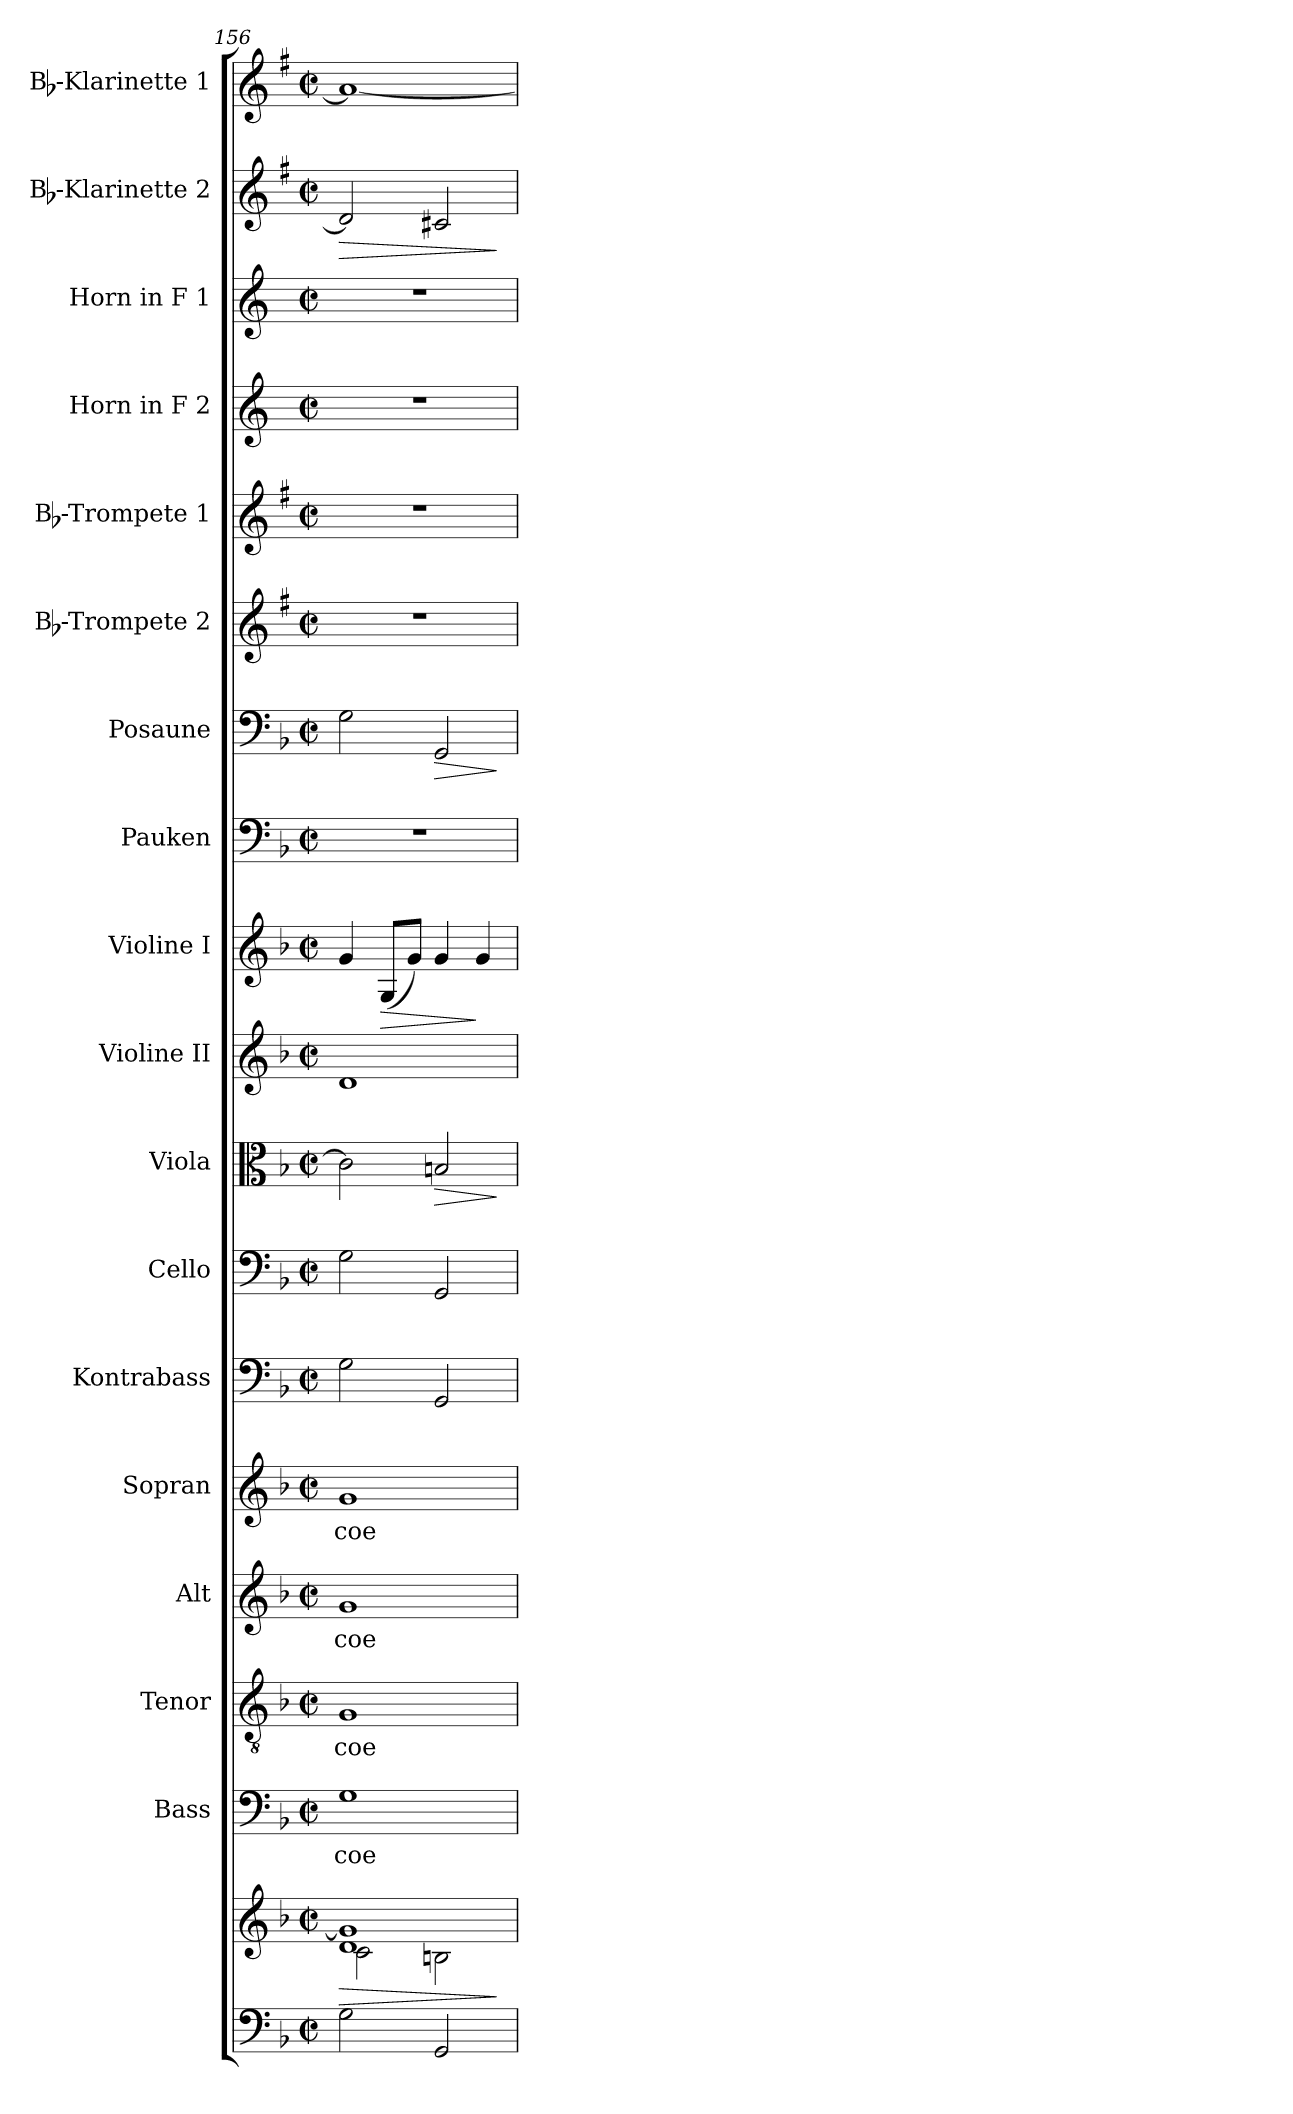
**kern	**kern	**dynam	**kern	**text	**kern	**text	**kern	**text	**kern	**text	**kern	**kern	**kern	**dynam	**kern	**kern	**dynam	**kern	**kern	**dynam	**kern	**kern	**kern	**kern	**kern	**dynam	**kern
*part18	*part18	*part18	*part17	*part17	*part16	*part16	*part15	*part15	*part14	*part14	*part13	*part12	*part11	*part11	*part10	*part9	*part9	*part8	*part7	*part7	*part6	*part5	*part4	*part3	*part2	*part2	*part1
*staff19	*staff18	*staff18/19	*staff17	*staff17	*staff16	*staff16	*staff15	*staff15	*staff14	*staff14	*staff13	*staff12	*staff11	*staff11	*staff10	*staff9	*staff9	*staff8	*staff7	*staff7	*staff6	*staff5	*staff4	*staff3	*staff2	*staff2	*staff1
*	*	*	*I"Bass	*	*I"Tenor	*	*I"Alt	*	*I"Sopran	*	*I"Kontrabass	*I"Cello	*I"Viola	*	*I"Violine II	*I"Violine I	*	*I"Pauken	*I"Posaune	*	*I"Bb-Trompete 2	*I"Bb-Trompete 1	*I"Horn in F 2	*I"Horn in F 1	*I"Bb-Klarinette 2	*	*I"Bb-Klarinette 1
*	*	*	*I'B.	*	*I'T.	*	*I'A.	*	*I'S.	*	*I'Kb.	*	*I'Vla.	*	*I'Vl. II	*I'Vl. I	*	*I'Pk.	*I'Pos.	*	*I'Bb Trp. 2	*I'Bb Trp. 1	*	*	*I'Bb Kl. 2	*	*I'Bb Kl. 1
!!LO:PB:g=z
*clefF4	*clefG2	*	*clefF4	*	*clefGv2	*	*clefG2	*	*clefG2	*	*clefF4	*clefF4	*clefC3	*	*clefG2	*clefG2	*	*clefF4	*clefF4	*	*clefG2	*clefG2	*clefG2	*clefG2	*clefG2	*	*clefG2
*	*	*	*	*	*	*	*	*	*	*	*ITrd7c12	*	*	*	*	*	*	*	*	*	*ITrd1c2	*ITrd1c2	*ITrd4c7	*ITrd4c7	*ITrd1c2	*	*ITrd1c2
*k[b-]	*k[b-]	*	*k[b-]	*	*k[b-]	*	*k[b-]	*	*k[b-]	*	*k[b-]	*k[b-]	*k[b-]	*	*k[b-]	*k[b-]	*	*k[b-]	*k[b-]	*	*k[b-]	*k[b-]	*k[b-]	*k[b-]	*k[b-]	*	*k[b-]
*F:	*F:	*	*F:	*	*F:	*	*F:	*	*F:	*	*F:	*F:	*F:	*	*F:	*F:	*	*F:	*F:	*	*F:	*F:	*F:	*F:	*F:	*	*F:
*M2/2	*M2/2	*	*M2/2	*	*M2/2	*	*M2/2	*	*M2/2	*	*M2/2	*M2/2	*M2/2	*	*M2/2	*M2/2	*	*M2/2	*M2/2	*	*M2/2	*M2/2	*M2/2	*M2/2	*M2/2	*	*M2/2
*met(c|)	*met(c|)	*	*met(c|)	*	*met(c|)	*	*met(c|)	*	*met(c|)	*	*met(c|)	*met(c|)	*met(c|)	*	*met(c|)	*met(c|)	*	*met(c|)	*met(c|)	*	*met(c|)	*met(c|)	*met(c|)	*met(c|)	*met(c|)	*	*met(c|)
=156	=156	=156	=156	=156	=156	=156	=156	=156	=156	=156	=156	=156	=156	=156	=156	=156	=156	=156	=156	=156	=156	=156	=156	=156	=156	=156	=156
*	*^	*	*	*	*	*	*	*	*	*	*	*	*	*	*	*	*	*	*	*	*	*	*	*	*	*	*
!	!	!	!LO:HP:b	!	!LO:LY:b	!	!LO:LY:b	!	!LO:LY:b	!	!LO:LY:b	!	!	!	!	!	!	!	!	!	!	!	!	!	!	!	!LO:HP:b	!
2G\	1d 1g]	2c\	>	1G	coe-	1G	coe-	1g	coe-	1g	coe-	2GG\	2G\	2c\]	.	1d	4g/	.	1r	2G\	.	1r	1r	1r	1r	2c/]	>	1g_
!	!	!	!	!	!	!	!	!	!	!	!	!	!	!	!	!	!	!LO:HP:b	!	!	!	!	!	!	!	!	!	!
.	.	.	.	.	.	.	.	.	.	.	.	.	.	.	.	.	(<8G/L	>	.	.	.	.	.	.	.	.	.	.
.	.	.	.	.	.	.	.	.	.	.	.	.	.	.	.	.	8g/J)	.	.	.	.	.	.	.	.	.	.	.
!	!	!	!	!	!	!	!	!	!	!	!	!	!	!	!LO:HP:b	!	!	!	!	!	!LO:HP:b	!	!	!	!	!	!	!
2GG/	.	2Bn\	.	.	.	.	.	.	.	.	.	2GGG/	2GG/	2Bn/	>	.	4g/	.	.	2GG/	>	.	.	.	.	2Bn/	.	.
.	.	.	.	.	.	.	.	.	.	.	.	.	.	.	.	.	4g/	]	.	.	.	.	.	.	.	.	.	.
*	*v	*v	*	*	*	*	*	*	*	*	*	*	*	*	*	*	*	*	*	*	*	*	*	*	*	*	*	*
.	.	]	.	.	.	.	.	.	.	.	.	.	.	]	.	.	.	.	.	]	.	.	.	.	.	]	.
=	=	=	=	=	=	=	=	=	=	=	=	=	=	=	=	=	=	=	=	=	=	=	=	=	=	=	=
*-	*-	*-	*-	*-	*-	*-	*-	*-	*-	*-	*-	*-	*-	*-	*-	*-	*-	*-	*-	*-	*-	*-	*-	*-	*-	*-	*-
